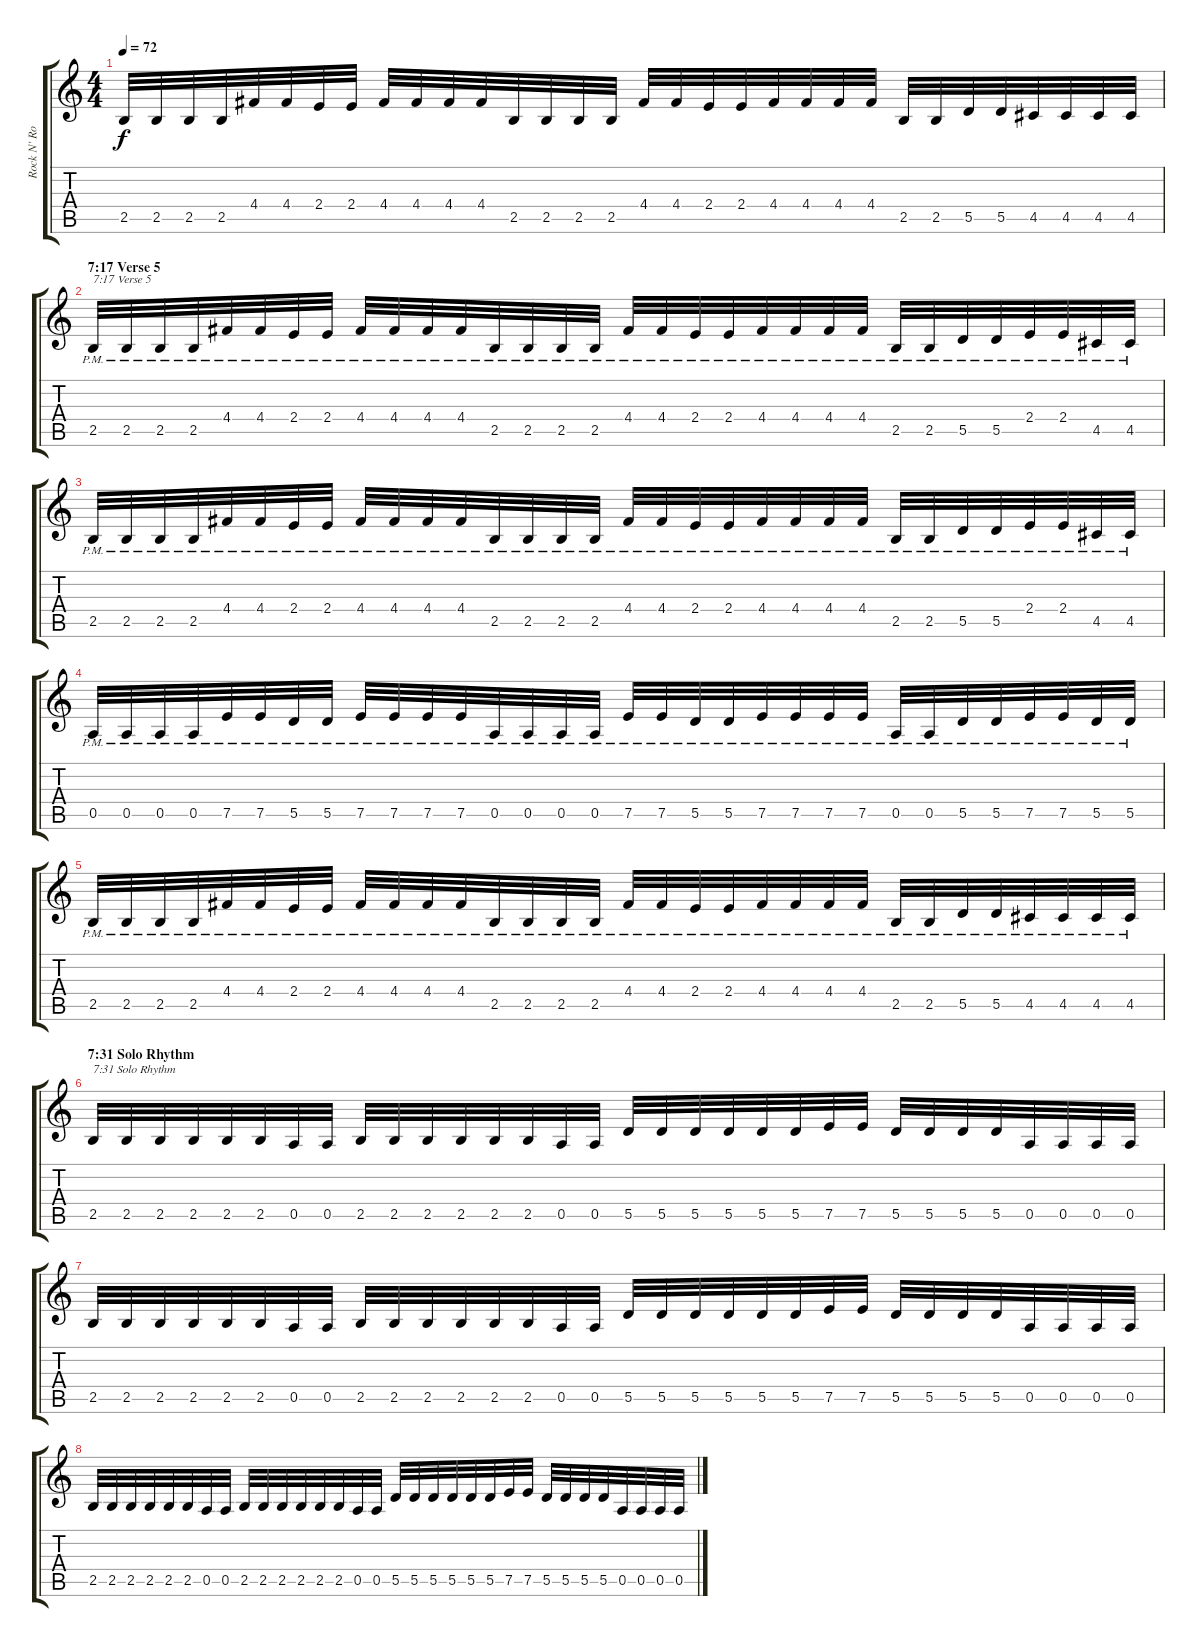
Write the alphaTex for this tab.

\track ("Rock N' Rolf (left)" "Rock N' Ro") {instrument distortionguitar}
\staff {score tabs}
\tuning (E4 B3 G3 D3 A2 E2) {hide}
\ts (4 4)
\tempo 72
\clef g2
\ks c
2.5.32{dy f} 2.5.32 2.5.32 2.5.32 4.4.32 4.4.32 2.4.32 2.4.32 4.4.32 4.4.32 4.4.32 4.4.32 2.5.32 2.5.32 2.5.32 2.5.32 4.4.32 4.4.32 2.4.32 2.4.32 4.4.32 4.4.32 4.4.32 4.4.32 2.5.32 2.5.32 5.5.32 5.5.32 4.5.32 4.5.32 4.5.32 4.5.32 |
\section ("" "7:17 Verse 5")
2.5{pm}.32{txt "7:17 Verse 5"} 2.5{pm}.32 2.5{pm}.32 2.5{pm}.32 4.4{pm}.32 4.4{pm}.32 2.4{pm}.32 2.4{pm}.32 4.4{pm}.32 4.4{pm}.32 4.4{pm}.32 4.4{pm}.32 2.5{pm}.32 2.5{pm}.32 2.5{pm}.32 2.5{pm}.32 4.4{pm}.32 4.4{pm}.32 2.4{pm}.32 2.4{pm}.32 4.4{pm}.32 4.4{pm}.32 4.4{pm}.32 4.4{pm}.32 2.5{pm}.32 2.5{pm}.32 5.5{pm}.32 5.5{pm}.32 2.4{pm}.32 2.4{pm}.32 4.5{pm}.32 4.5{pm}.32 |
2.5{pm}.32 2.5{pm}.32 2.5{pm}.32 2.5{pm}.32 4.4{pm}.32 4.4{pm}.32 2.4{pm}.32 2.4{pm}.32 4.4{pm}.32 4.4{pm}.32 4.4{pm}.32 4.4{pm}.32 2.5{pm}.32 2.5{pm}.32 2.5{pm}.32 2.5{pm}.32 4.4{pm}.32 4.4{pm}.32 2.4{pm}.32 2.4{pm}.32 4.4{pm}.32 4.4{pm}.32 4.4{pm}.32 4.4{pm}.32 2.5{pm}.32 2.5{pm}.32 5.5{pm}.32 5.5{pm}.32 2.4{pm}.32 2.4{pm}.32 4.5{pm}.32 4.5{pm}.32 |
0.5{pm}.32 0.5{pm}.32 0.5{pm}.32 0.5{pm}.32 7.5{pm}.32 7.5{pm}.32 5.5{pm}.32 5.5{pm}.32 7.5{pm}.32 7.5{pm}.32 7.5{pm}.32 7.5{pm}.32 0.5{pm}.32 0.5{pm}.32 0.5{pm}.32 0.5{pm}.32 7.5{pm}.32 7.5{pm}.32 5.5{pm}.32 5.5{pm}.32 7.5{pm}.32 7.5{pm}.32 7.5{pm}.32 7.5{pm}.32 0.5{pm}.32 0.5{pm}.32 5.5{pm}.32 5.5{pm}.32 7.5{pm}.32 7.5{pm}.32 5.5{pm}.32 5.5{pm}.32 |
2.5{pm}.32 2.5{pm}.32 2.5{pm}.32 2.5{pm}.32 4.4{pm}.32 4.4{pm}.32 2.4{pm}.32 2.4{pm}.32 4.4{pm}.32 4.4{pm}.32 4.4{pm}.32 4.4{pm}.32 2.5{pm}.32 2.5{pm}.32 2.5{pm}.32 2.5{pm}.32 4.4{pm}.32 4.4{pm}.32 2.4{pm}.32 2.4{pm}.32 4.4{pm}.32 4.4{pm}.32 4.4{pm}.32 4.4{pm}.32 2.5{pm}.32 2.5{pm}.32 5.5{pm}.32 5.5{pm}.32 4.5{pm}.32 4.5{pm}.32 4.5{pm}.32 4.5{pm}.32 |
\section ("" "7:31 Solo Rhythm")
2.5.32{txt "7:31 Solo Rhythm"} 2.5.32 2.5.32 2.5.32 2.5.32 2.5.32 0.5.32 0.5.32 2.5.32 2.5.32 2.5.32 2.5.32 2.5.32 2.5.32 0.5.32 0.5.32 5.5.32 5.5.32 5.5.32 5.5.32 5.5.32 5.5.32 7.5.32 7.5.32 5.5.32 5.5.32 5.5.32 5.5.32 0.5.32 0.5.32 0.5.32 0.5.32 |
2.5.32 2.5.32 2.5.32 2.5.32 2.5.32 2.5.32 0.5.32 0.5.32 2.5.32 2.5.32 2.5.32 2.5.32 2.5.32 2.5.32 0.5.32 0.5.32 5.5.32 5.5.32 5.5.32 5.5.32 5.5.32 5.5.32 7.5.32 7.5.32 5.5.32 5.5.32 5.5.32 5.5.32 0.5.32 0.5.32 0.5.32 0.5.32 |
2.5.32 2.5.32 2.5.32 2.5.32 2.5.32 2.5.32 0.5.32 0.5.32 2.5.32 2.5.32 2.5.32 2.5.32 2.5.32 2.5.32 0.5.32 0.5.32 5.5.32 5.5.32 5.5.32 5.5.32 5.5.32 5.5.32 7.5.32 7.5.32 5.5.32 5.5.32 5.5.32 5.5.32 0.5.32 0.5.32 0.5.32 0.5.32
